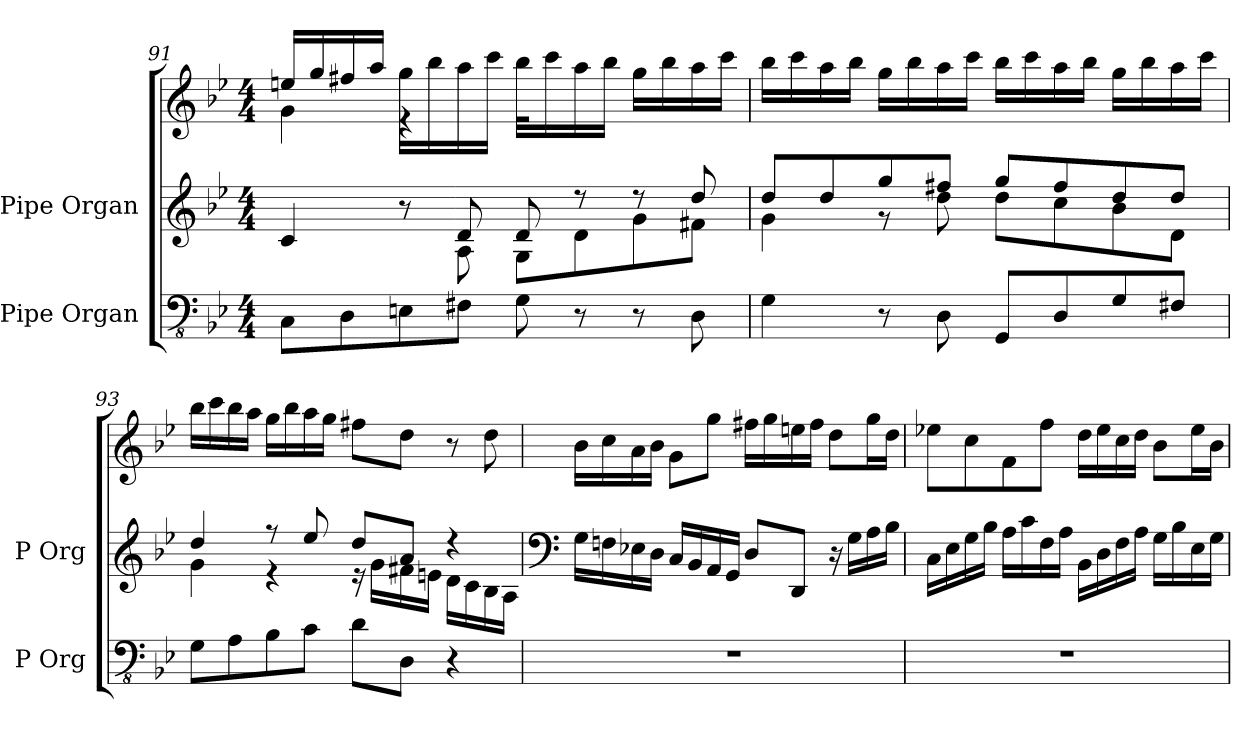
**kern	**kern	**kern
*part2	*part1	*part1
*staff3	*staff2	*staff1
*I"Pipe Organ	*I"Pipe Organ	*
*I'P Org	*I'P Org	*
!!LO:LB:g=z
*clefFv4	*clefG2	*clefG2
*k[b-e-]	*k[b-e-]	*k[b-e-]
*M4/4	*M4/4	*M4/4
=91	=91	=91
*	*^	*^
8CC\L	4c/	4.ryy	16een/LL	4g\
.	.	.	16gg/	.
8DD\	.	.	16ff#X/	.
.	.	.	16aa/JJ	.
8EEn\	8r	.	16gg\LL	4re
.	.	.	16bb-\	.
8FF#X\J	8d/	8A\	16aa\	.
.	.	.	16ccc\JJ	.
8GG\	8d/	8G\L	16bb-\LL	2r
.	.	.	16ccc\	.
8r	8r	8d\	16aa\	.
.	.	.	16bb-\JJ	.
8r	8r	8g\	16gg\LL	.
.	.	.	16bb-\	.
8DD\	8dd/	8f#X\J	16aa\	.
.	.	.	16ccc\JJ	.
*	*	*	*v	*v
=92	=92	=92	=92
4GG\	8dd/L	4g\	16bb-\LL
.	.	.	16ccc\
.	8dd/	.	16aa\
.	.	.	16bb-\JJ
8r	8gg/	8r	16gg\LL
.	.	.	16bb-\
8DD\	8ff#X/J	8dd\	16aa\
.	.	.	16ccc\JJ
8GGG/L	8gg/L	8dd\L	16bb-\LL
.	.	.	16ccc\
8DD/	8ff#/	8cc\	16aa\
.	.	.	16bb-\JJ
8GG/	8dd/	8b-\	16gg\LL
.	.	.	16bb-\
8FF#X/J	8dd/J	8d\J	16aa\
.	.	.	16ccc\JJ
!!LO:LB:g=z
=93	=93	=93	=93
8GG\L	4dd/	4g\	16bb-\LL
.	.	.	16ccc\
8AA\	.	.	16bb-\
.	.	.	16aa\JJ
8BB-\	8r	4r	16gg\LL
.	.	.	16bb-\
8C\J	8ee-/	.	16aa\
.	.	.	16gg\JJ
8D\L	8dd/L	16r	8ff#X\L
.	.	16g\LL	.
8DD\J	8a/J	16f#X\	8dd\J
.	.	16en\JJ	.
4r	4r	16d\LL	8r
.	.	16c\	.
.	.	16B-\	8dd\
.	.	16A\JJ	.
*	*v	*v	*
=94	=94	=94
*	*clefF4	*
1r	16G\LL	16b-\LL
.	16Fn\	16cc\
.	16E-X\	16a\
.	16D\JJ	16b-\JJ
.	16C/LL	8g\L
.	16BB-/	.
.	16AA/	8gg\J
.	16GG/JJ	.
.	8D/L	16ff#X\LL
.	.	16gg\
.	8DD/J	16een\
.	.	16ff#\JJ
.	16r	8dd\L
.	16G\LL	.
.	16A\	16gg\L
.	16B-\JJ	16dd\JJ
=95	=95	=95
1r	16C\LL	8ee-X\L
.	16E-\	.
.	16G\	8cc\
.	16B-\JJ	.
.	16A\LL	8f\
.	16c\	.
.	16F\	8ff\J
.	16A\JJ	.
.	16BB-\LL	16dd\LL
.	16D\	16ee-\
.	16F\	16cc\
.	16A\JJ	16dd\JJ
.	16G\LL	8b-\L
.	16B-\	.
.	16E-\	16ee-\L
.	16G\JJ	16b-\JJ
=	=	=
*-	*-	*-
